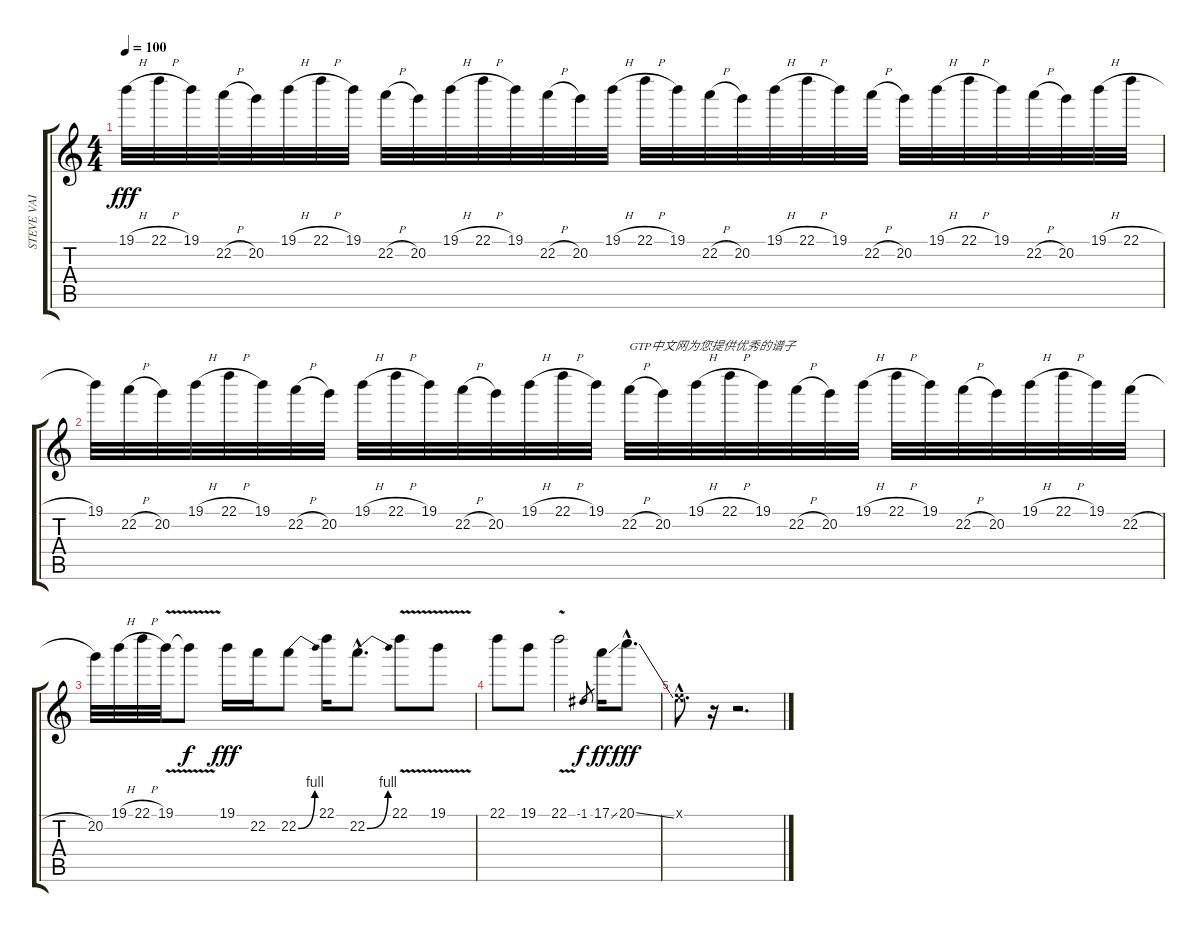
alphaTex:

\track ("STEVE VAI" "STEVE VAI") {instrument overdrivenguitar}
\staff {score tabs}
\tuning (E4 B3 G3 D3 A2 E2) {hide}
\ts (4 4)
\tempo 100
\clef g2
\ks c
19.1{h}.32{dy fff} 22.1{h}.32 19.1.32 22.2{h}.32 20.2.32 19.1{h}.32 22.1{h}.32 19.1.32 22.2{h}.32 20.2.32 19.1{h}.32 22.1{h}.32 19.1.32 22.2{h}.32 20.2.32 19.1{h}.32 22.1{h}.32 19.1.32 22.2{h}.32 20.2.32 19.1{h}.32 22.1{h}.32 19.1.32 22.2{h}.32 20.2.32 19.1{h}.32 22.1{h}.32 19.1.32 22.2{h}.32 20.2.32 19.1{h}.32 22.1{h}.32 |
19.1.32 22.2{h}.32 20.2.32 19.1{h}.32 22.1{h}.32 19.1.32 22.2{h}.32 20.2.32 19.1{h}.32 22.1{h}.32 19.1.32 22.2{h}.32 20.2.32 19.1{h}.32 22.1{h}.32 19.1.32 22.2{h}.32{txt "GTP中文网为您提供优秀的谱子"} 20.2.32 19.1{h}.32 22.1{h}.32 19.1.32 22.2{h}.32 20.2.32 19.1{h}.32 22.1{h}.32 19.1.32 22.2{h}.32 20.2.32 19.1{h}.32 22.1{h}.32 19.1.32 22.2{h}.32 |
20.2.32 19.1{h}.32 22.1{h}.32 19.1{v}.32 19.1{t}.8{dy f} 19.1.16{dy fff} 22.2.16 22.2{be (bend 0 0 60 4)}.8 22.1.16 22.2{be (bend 0 0 60 4) hac}.8{d} 22.1{v}.8 19.1{v}.8 |
22.1.8 19.1.8 22.1{v}.2 -1.1.8{gr dy f} 17.1{ss}.16{dy ff} 20.1{ss hac}.8{d dy fff} |
0.1{hac x}.8{d} r.16 r.2{d}
